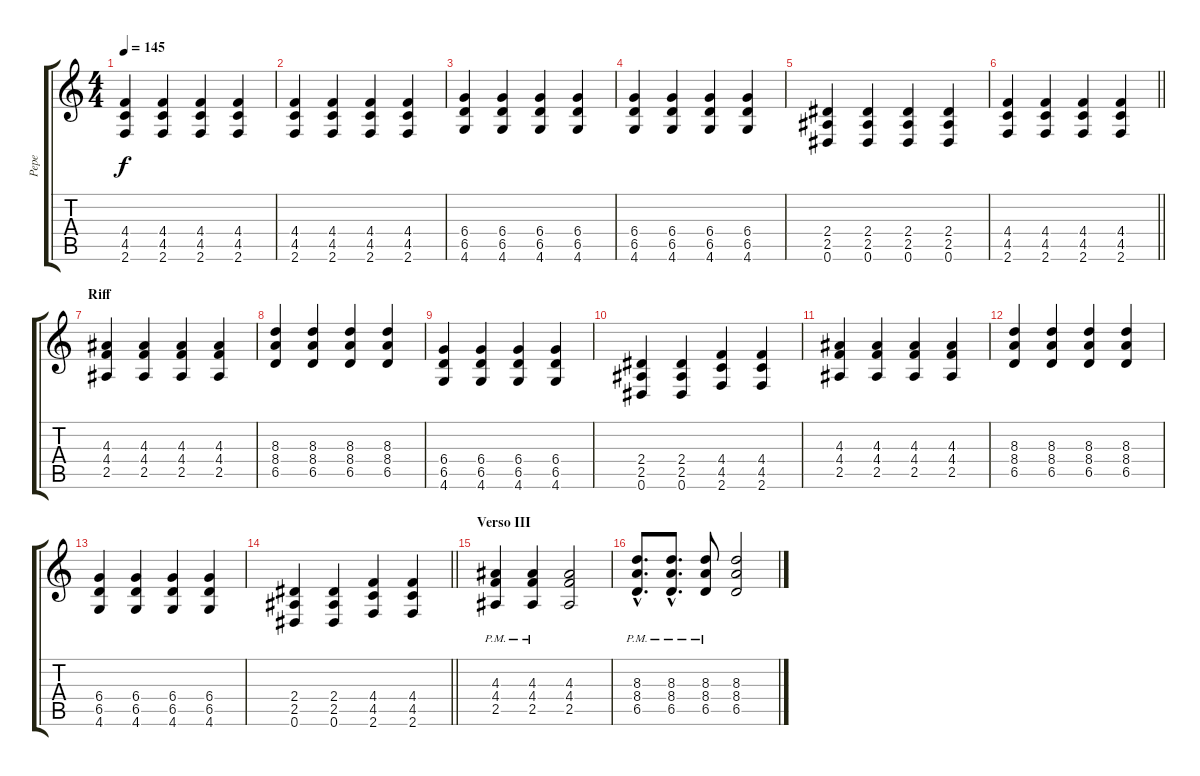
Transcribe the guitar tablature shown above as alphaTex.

\track ("Pepe" "Pepe") {instrument distortionguitar}
\staff {score tabs}
\tuning (Eb4 Bb3 Gb3 Db3 Ab2 Eb2) {hide}
\ts (4 4)
\tempo 145
\clef g2
\ks c
(4.4 4.5 2.6).4{dy f} (4.4 4.5 2.6).4 (4.4 4.5 2.6).4 (4.4 4.5 2.6).4 |
(4.4 4.5 2.6).4 (4.4 4.5 2.6).4 (4.4 4.5 2.6).4 (4.4 4.5 2.6).4 |
(6.4 6.5 4.6).4 (6.4 6.5 4.6).4 (6.4 6.5 4.6).4 (6.4 6.5 4.6).4 |
(6.4 6.5 4.6).4 (6.4 6.5 4.6).4 (6.4 6.5 4.6).4 (6.4 6.5 4.6).4 |
(2.4 2.5 0.6).4 (2.4 2.5 0.6).4 (2.4 2.5 0.6).4 (2.4 2.5 0.6).4 |
\barLineRight lightlight
(4.4 4.5 2.6).4 (4.4 4.5 2.6).4 (4.4 4.5 2.6).4 (4.4 4.5 2.6).4 |
\section ("" "Riff")
(4.3 4.4 2.5).4 (4.3 4.4 2.5).4 (4.3 4.4 2.5).4 (4.3 4.4 2.5).4 |
(8.3 8.4 6.5).4 (8.3 8.4 6.5).4 (8.3 8.4 6.5).4 (8.3 8.4 6.5).4 |
(6.4 6.5 4.6).4 (6.4 6.5 4.6).4 (6.4 6.5 4.6).4 (6.4 6.5 4.6).4 |
(2.4 2.5 0.6).4 (2.4 2.5 0.6).4 (4.4 4.5 2.6).4 (4.4 4.5 2.6).4 |
(4.3 4.4 2.5).4 (4.3 4.4 2.5).4 (4.3 4.4 2.5).4 (4.3 4.4 2.5).4 |
(8.3 8.4 6.5).4 (8.3 8.4 6.5).4 (8.3 8.4 6.5).4 (8.3 8.4 6.5).4 |
(6.4 6.5 4.6).4 (6.4 6.5 4.6).4 (6.4 6.5 4.6).4 (6.4 6.5 4.6).4 |
\barLineRight lightlight
(2.4 2.5 0.6).4 (2.4 2.5 0.6).4 (4.4 4.5 2.6).4 (4.4 4.5 2.6).4 |
\section ("" "Verso III")
(4.3{pm} 4.4{pm} 2.5{pm}).4 (4.3{pm} 4.4{pm} 2.5{pm}).4 (4.3 4.4 2.5).2 |
(8.3{hac pm} 8.4{hac pm} 6.5{hac pm}).8{d} (8.3{hac pm} 8.4{hac pm} 6.5{hac pm}).8{d} (8.3{pm} 8.4{pm} 6.5{pm}).8 (8.3 8.4 6.5).2
